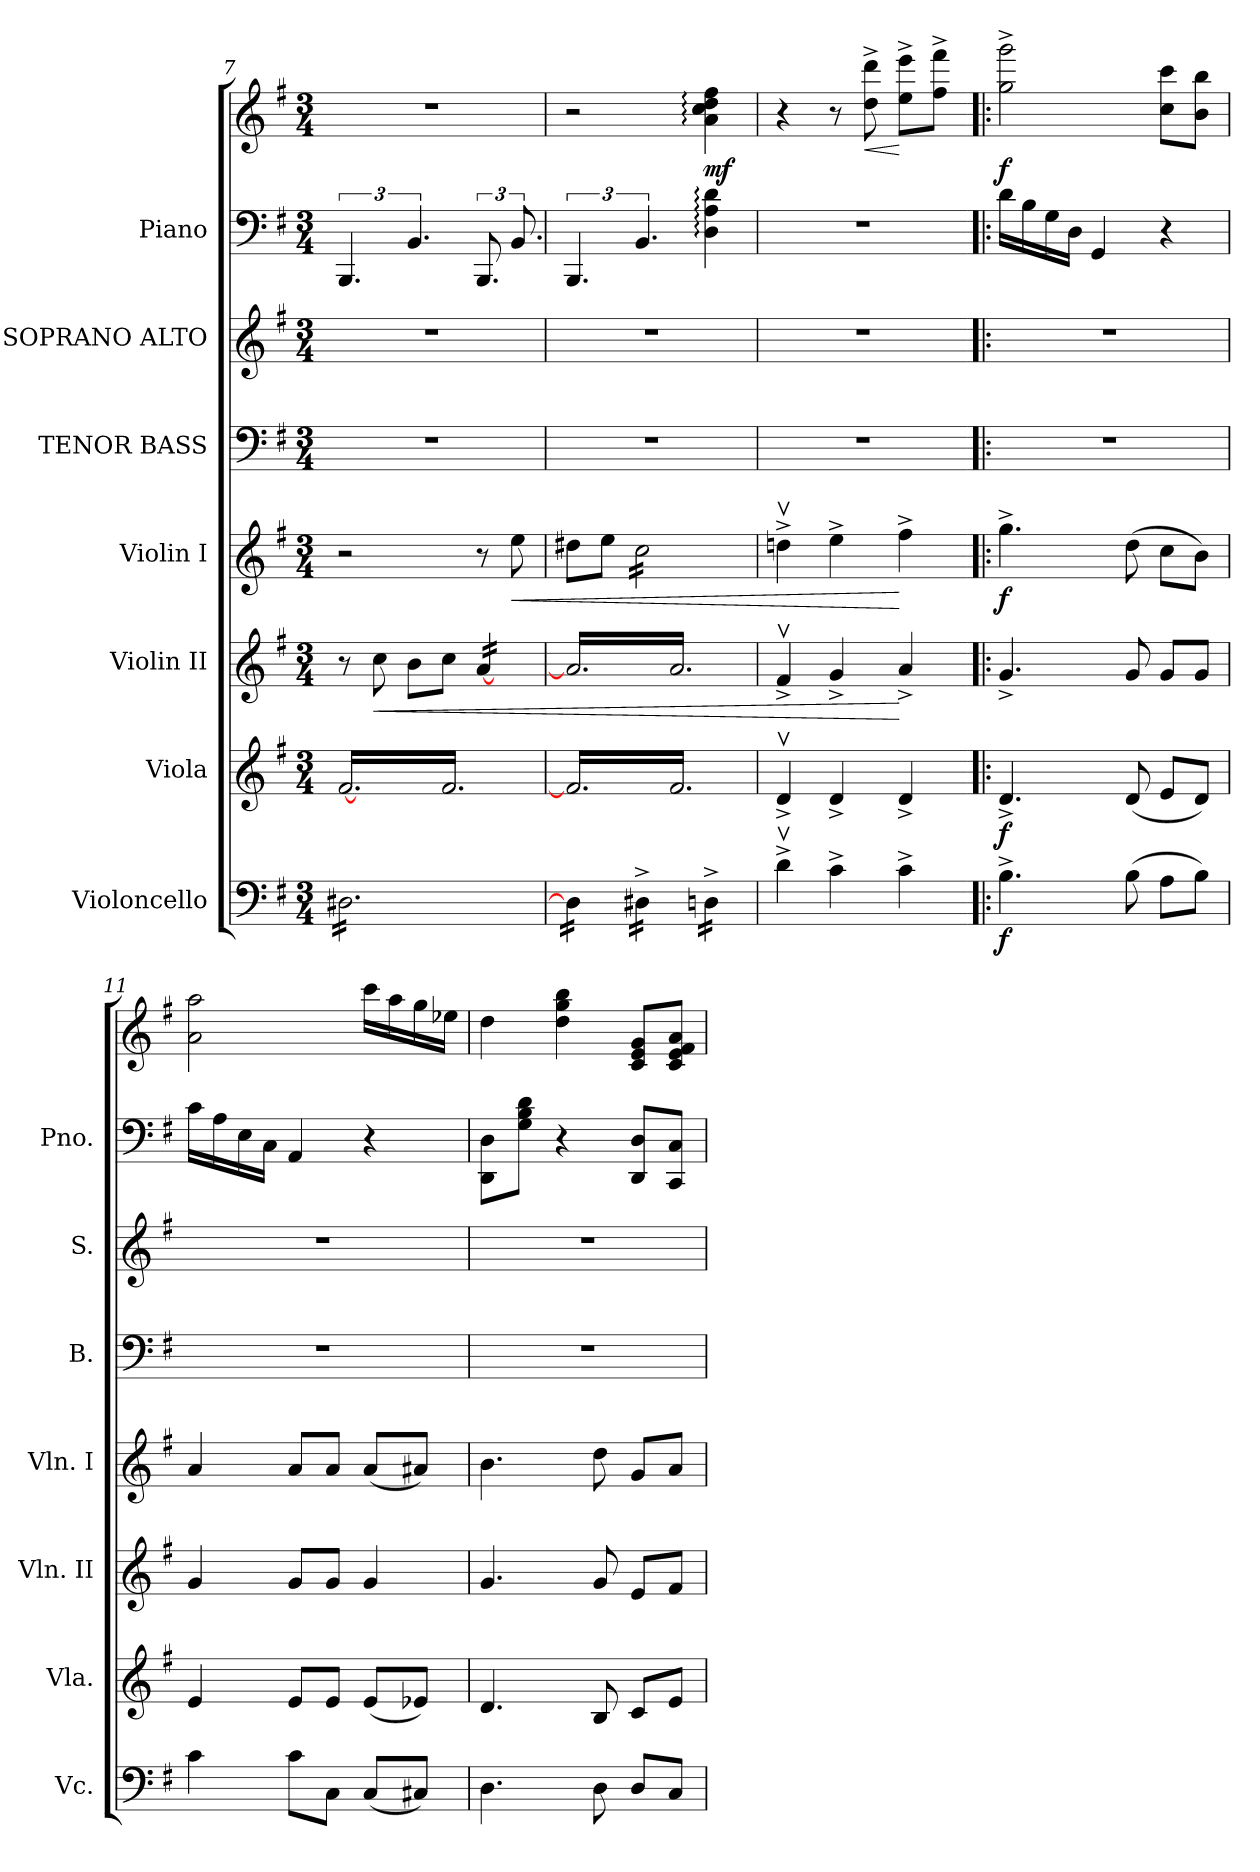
**kern	**dynam	**kern	**dynam	**kern	**dynam	**kern	**dynam	**kern	**kern	**kern	**kern	**dynam
*part7	*part7	*part6	*part6	*part5	*part5	*part4	*part4	*part3	*part2	*part1	*part1	*part1
*staff8	*staff8	*staff7	*staff7	*staff6	*staff6	*staff5	*staff5	*staff4	*staff3	*staff2	*staff1	*staff1/2
*I"Violoncello	*	*I"Viola	*	*I"Violin II	*	*I"Violin I	*	*I"TENOR BASS	*I"SOPRANO ALTO	*I"Piano	*	*
*I'Vc.	*	*I'Vla.	*	*I'Vln. II	*	*I'Vln. I	*	*I'B.	*I'S.	*I'Pno.	*	*
!!LO:LB:g=z
*clefF4	*	*clefG2	*	*clefG2	*	*clefG2	*	*clefF4	*clefG2	*clefF4	*clefG2	*
*k[f#]	*	*k[f#]	*	*k[f#]	*	*k[f#]	*	*k[f#]	*k[f#]	*k[f#]	*k[f#]	*
*e:	*	*e:	*	*e:	*	*e:	*	*e:	*e:	*e:	*e:	*
*M3/4	*	*M3/4	*	*M3/4	*	*M3/4	*	*M3/4	*M3/4	*M3/4	*M3/4	*
=7	=7	=7	=7	=7	=7	=7	=7	=7	=7	=7	=7	=7
!	!	!	!	!	!	!	!	!LO:N:vis=1	!LO:N:vis=1	!	!LO:N:vis=1	!
*tremolo	*	*	*	*	*	*	*	*	*	*	*	*
*	*	*tremolo	*	*	*	*	*	*	*	*	*	*
16D#i\LL	.	[<16f#i/LL	.	8r	.	2r	.	2.r	2.r	6.BBBi/	2.r	.
16D#i\	.	16f#i/	.	.	.	.	.	.	.	.	.	.
!	!	!	!	!	!LO:HP:b	!	!	!	!	!	!	!
16D#i\	.	16f#i/	.	8cci\	<	.	.	.	.	.	.	.
16D#i\	.	16f#i/	.	.	.	.	.	.	.	.	.	.
16D#i\	.	16f#i/	.	8bi\L	.	.	.	.	.	6.BBi/	.	.
16D#i\	.	16f#i/	.	.	.	.	.	.	.	.	.	.
16D#i\	.	16f#i/	.	8cci\J	.	.	.	.	.	.	.	.
16D#i\	.	16f#i/	.	.	.	.	.	.	.	.	.	.
*	*	*	*	*tremolo	*	*	*	*	*	*	*	*
16D#i\	.	16f#i/	.	[<16ai/LL	.	8r	.	.	.	12.BBBi/	.	.
16D#i\	.	16f#i/	.	16ai/	.	.	.	.	.	.	.	.
!	!	!	!	!	!	!	!LO:HP:b	!	!	!	!	!
16D#i\	.	16f#i/	.	16ai/	.	8eei\	<	.	.	12.BBi/	.	.
16D#i\JJ	.	16f#i/JJ	.	16ai/JJ	.	.	.	.	.	.	.	.
=8	=8	=8	=8	=8	=8	=8	=8	=8	=8	=8	=8	=8
!	!	!	!	!	!	!	!	!LO:N:vis=1	!LO:N:vis=1	!	!	!
16D#i\]LL	.	16f#i/]LL	.	16ai/]LL	.	8dd#Xi\L	.	2.r	2.r	6.BBBi/	2r	.
16D#i\	.	16f#i/	.	16ai/	.	.	.	.	.	.	.	.
16D#i\	.	16f#i/	.	16ai/	.	8eei\J	.	.	.	.	.	.
16D#i\JJ	.	16f#i/	.	16ai/	.	.	.	.	.	.	.	.
*	*	*	*	*	*	*tremolo	*	*	*	*	*	*
16D#X^i\LL	.	16f#i/	.	16ai/	.	16cci\LL	.	.	.	6.BBi/	.	.
16D#X^i\	.	16f#i/	.	16ai/	.	16cci\	.	.	.	.	.	.
16D#X^i\	.	16f#i/	.	16ai/	.	16cci\	.	.	.	.	.	.
16D#X^i\JJ	.	16f#i/	.	16ai/	.	16cci\	.	.	.	.	.	.
16Dn^i\LL	.	16f#i/	.	16ai/	.	16cci\	.	.	.	4Di\: 4Ai: 4di:	4ai\: 4cci: 4ddi: 4ff#i:	mf
16Dn^i\	.	16f#i/	.	16ai/	.	16cci\	.	.	.	.	.	.
16Dn^i\	.	16f#i/	.	16ai/	.	16cci\	.	.	.	.	.	.
16Dn^i\JJ	.	16f#i/JJ	.	16ai/JJ	.	16cci\JJ	.	.	.	.	.	.
*	*	*	*	*	*	*Xtremolo	*	*	*	*	*	*
*	*	*	*	*Xtremolo	*	*	*	*	*	*	*	*
*	*	*Xtremolo	*	*	*	*	*	*	*	*	*	*
*Xtremolo	*	*	*	*	*	*	*	*	*	*	*	*
=9	=9	=9	=9	=9	=9	=9	=9	=9	=9	=9	=9	=9
!	!	!	!	!	!	!	!	!LO:N:vis=1	!LO:N:vis=1	!LO:N:vis=1	!	!
4dv^i\	.	4dv^i/	.	4f#v^i/	.	4ddnv^i\	.	2.r	2.r	2.r	4r	.
4c^i\	.	4d^i/	.	4g^i/	.	4ee^i\	.	.	.	.	8r	.
!	!	!	!	!	!	!	!	!	!	!	!	!LO:HP:b
.	.	.	.	.	.	.	.	.	.	.	8ddi\^ 8dddi^	<
4c^i\	.	4d^i/	.	4a^i/	[	4ff#^i\	[	.	.	.	8eei\^ 8eeei^L	[
.	.	.	.	.	.	.	.	.	.	.	8ff#i\^ 8fff#i^J	.
=10!|:	=10!|:	=10!|:	=10!|:	=10!|:	=10!|:	=10!|:	=10!|:	=10!|:	=10!|:	=10!|:	=10!|:	=10!|:
!	!	!	!	!	!	!	!	!LO:N:vis=1	!LO:N:vis=1	!	!	!
4.B^i\	f	4.d^i/	f	4.g^i/	.	4.gg^i\	f	2.r	2.r	16di\LL	2ggi\^ 2gggi^	f
.	.	.	.	.	.	.	.	.	.	16Bi\	.	.
.	.	.	.	.	.	.	.	.	.	16Gi\	.	.
.	.	.	.	.	.	.	.	.	.	16Di\JJ	.	.
.	.	.	.	.	.	.	.	.	.	4GGi/	.	.
(8Bi\	.	(8di/	.	8gi/	.	(8ddi\	.	.	.	.	.	.
8Ai\L	.	8ei/L	.	8gi/L	.	8cci\L	.	.	.	4r	8cci\ 8ccciL	.
8Bi\J)	.	8di/J)	.	8gi/J	.	8bi\J)	.	.	.	.	8bi\ 8bbiJ	.
=11	=11	=11	=11	=11	=11	=11	=11	=11	=11	=11	=11	=11
!	!	!	!	!	!	!	!	!LO:N:vis=1	!LO:N:vis=1	!	!	!
4ci\	.	4ei/	.	4gi/	.	4ai/	.	2.r	2.r	16ci\LL	2ai\ 2aai	.
.	.	.	.	.	.	.	.	.	.	16Ai\	.	.
.	.	.	.	.	.	.	.	.	.	16Ei\	.	.
.	.	.	.	.	.	.	.	.	.	16Ci\JJ	.	.
8ci\L	.	8ei/L	.	8gi/L	.	8ai/L	.	.	.	4AAi/	.	.
8Ci\J	.	8ei/J	.	8gi/J	.	8ai/J	.	.	.	.	.	.
(8Ci/L	.	(8ei/L	.	4gi/	.	(8ai/L	.	.	.	4r	16ccci\LL	.
.	.	.	.	.	.	.	.	.	.	.	16aai\	.
8C#Xi/J)	.	8e-Xi/J)	.	.	.	8a#Xi/J)	.	.	.	.	16ggi\	.
.	.	.	.	.	.	.	.	.	.	.	16ee-Xi\JJ	.
=12	=12	=12	=12	=12	=12	=12	=12	=12	=12	=12	=12	=12
!	!	!	!	!	!	!	!	!LO:N:vis=1	!LO:N:vis=1	!	!	!
4.Di\	.	4.di/	.	4.gi/	.	4.bi\	.	2.r	2.r	8DDi\ 8DiL	4ddi\	.
.	.	.	.	.	.	.	.	.	.	8Gi\ 8Bi 8diJ	.	.
.	.	.	.	.	.	.	.	.	.	4r	4ddi\ 4ggi 4bbi	.
8Di\	.	8Bi/	.	8gi/	.	8ddi\	.	.	.	.	.	.
8Di/L	.	8ci/L	.	8ei/L	.	8gi/L	.	.	.	8DDi/ 8DiL	8ci/ 8ei 8giL	.
8Ci/J	.	8ei/J	.	8f#i/J	.	8ai/J	.	.	.	8CCi/ 8CiJ	8ci/ 8ei 8f#i 8aiJ	.
=	=	=	=	=	=	=	=	=	=	=	=	=
*-	*-	*-	*-	*-	*-	*-	*-	*-	*-	*-	*-	*-
